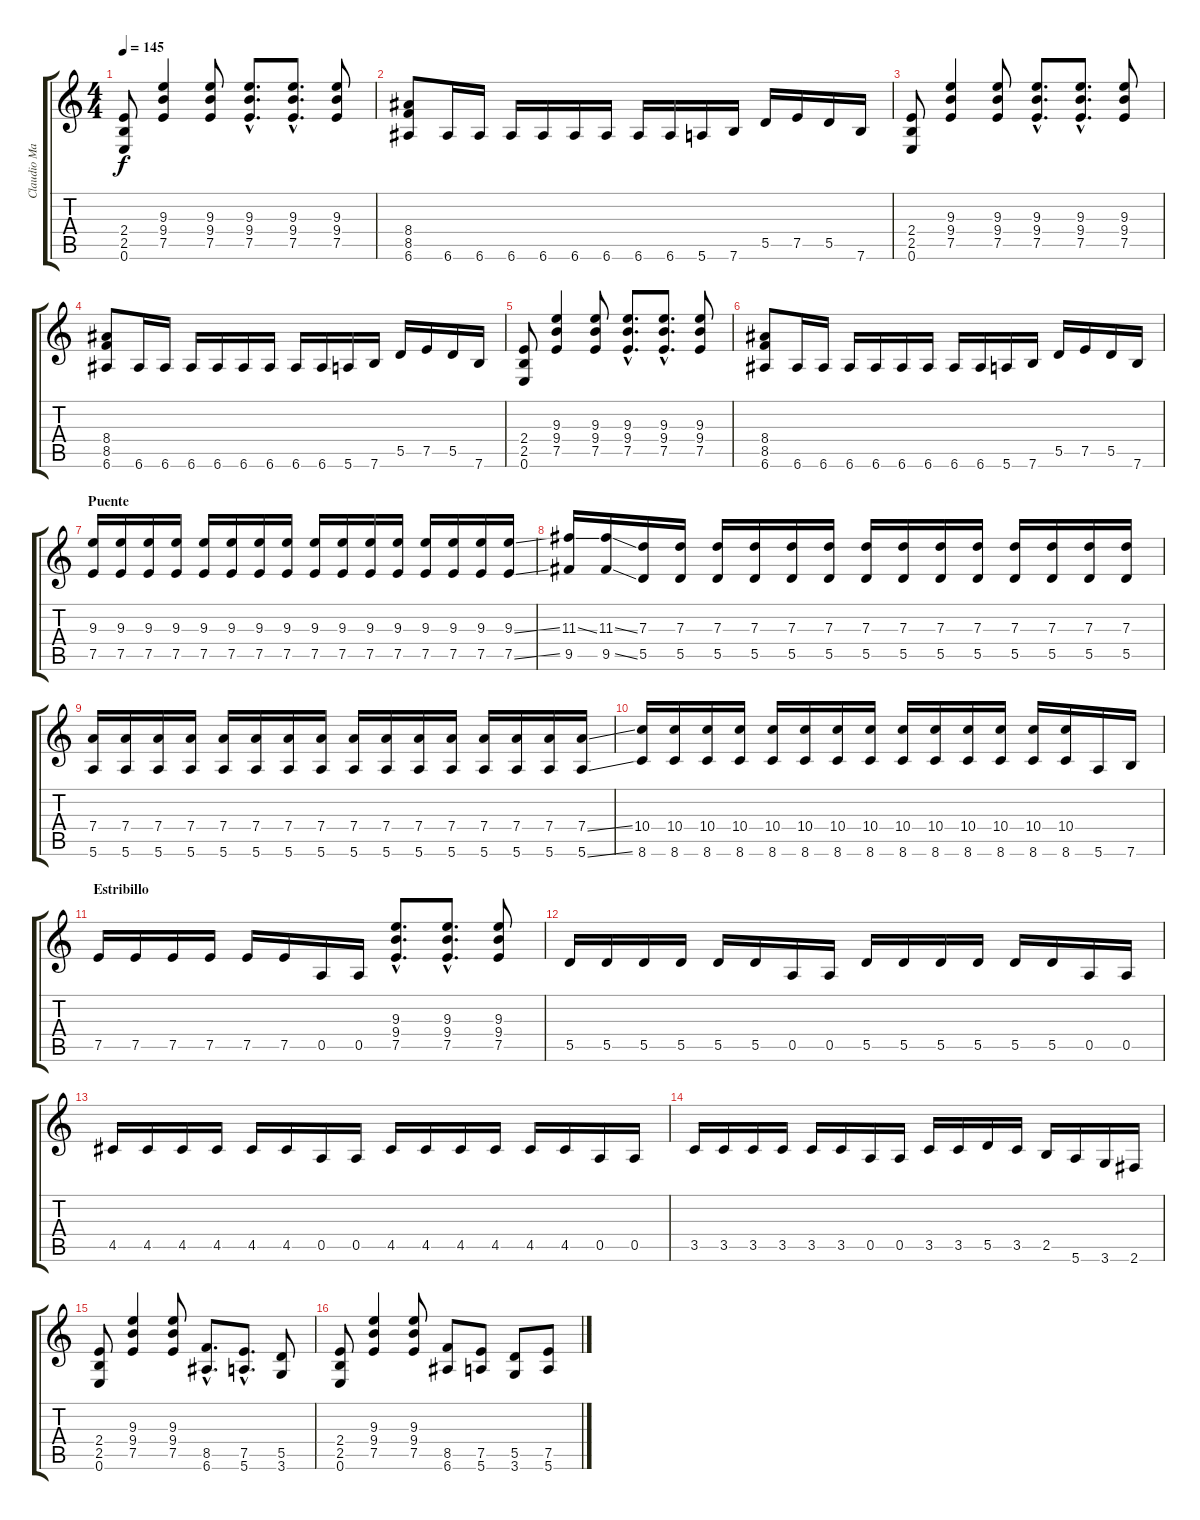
\track ("Claudio Marciello (Gtr 1)" "Claudio Ma") {instrument distortionguitar}
\staff {score tabs}
\tuning (E4 B3 G3 D3 A2 E2) {hide}
\ts (4 4)
\tempo 145
\clef g2
\ks c
(2.4 2.5 0.6).8{dy f} (9.3 9.4 7.5).4 (9.3 9.4 7.5).8 (9.3{hac} 9.4{hac} 7.5{hac}).8{d} (9.3{hac} 9.4{hac} 7.5{hac}).8{d} (9.3 9.4 7.5).8 |
(8.4 8.5 6.6).8 6.6.16 6.6.16 6.6.16 6.6.16 6.6.16 6.6.16 6.6.16 6.6.16 5.6.16 7.6.16 5.5.16 7.5.16 5.5.16 7.6.16 |
(2.4 2.5 0.6).8 (9.3 9.4 7.5).4 (9.3 9.4 7.5).8 (9.3{hac} 9.4{hac} 7.5{hac}).8{d} (9.3{hac} 9.4{hac} 7.5{hac}).8{d} (9.3 9.4 7.5).8 |
(8.4 8.5 6.6).8 6.6.16 6.6.16 6.6.16 6.6.16 6.6.16 6.6.16 6.6.16 6.6.16 5.6.16 7.6.16 5.5.16 7.5.16 5.5.16 7.6.16 |
(2.4 2.5 0.6).8 (9.3 9.4 7.5).4 (9.3 9.4 7.5).8 (9.3{hac} 9.4{hac} 7.5{hac}).8{d} (9.3{hac} 9.4{hac} 7.5{hac}).8{d} (9.3 9.4 7.5).8 |
(8.4 8.5 6.6).8 6.6.16 6.6.16 6.6.16 6.6.16 6.6.16 6.6.16 6.6.16 6.6.16 5.6.16 7.6.16 5.5.16 7.5.16 5.5.16 7.6.16 |
\section ("" "Puente")
(9.3 7.5).16 (9.3 7.5).16 (9.3 7.5).16 (9.3 7.5).16 (9.3 7.5).16 (9.3 7.5).16 (9.3 7.5).16 (9.3 7.5).16 (9.3 7.5).16 (9.3 7.5).16 (9.3 7.5).16 (9.3 7.5).16 (9.3 7.5).16 (9.3 7.5).16 (9.3 7.5).16 (9.3{ss} 7.5{ss}).16 |
(11.3{ss} 9.5).16 (11.3{ss} 9.5{ss}).16 (7.3 5.5).16 (7.3 5.5).16 (7.3 5.5).16 (7.3 5.5).16 (7.3 5.5).16 (7.3 5.5).16 (7.3 5.5).16 (7.3 5.5).16 (7.3 5.5).16 (7.3 5.5).16 (7.3 5.5).16 (7.3 5.5).16 (7.3 5.5).16 (7.3 5.5).16 |
(7.4 5.6).16 (7.4 5.6).16 (7.4 5.6).16 (7.4 5.6).16 (7.4 5.6).16 (7.4 5.6).16 (7.4 5.6).16 (7.4 5.6).16 (7.4 5.6).16 (7.4 5.6).16 (7.4 5.6).16 (7.4 5.6).16 (7.4 5.6).16 (7.4 5.6).16 (7.4 5.6).16 (7.4{ss} 5.6{ss}).16 |
(10.4 8.6).16 (10.4 8.6).16 (10.4 8.6).16 (10.4 8.6).16 (10.4 8.6).16 (10.4 8.6).16 (10.4 8.6).16 (10.4 8.6).16 (10.4 8.6).16 (10.4 8.6).16 (10.4 8.6).16 (10.4 8.6).16 (10.4 8.6).16 (10.4 8.6).16 5.6.16 7.6.16 |
\section ("" "Estribillo")
7.5.16 7.5.16 7.5.16 7.5.16 7.5.16 7.5.16 0.5.16 0.5.16 (9.3{hac} 9.4{hac} 7.5{hac}).8{d} (9.3{hac} 9.4{hac} 7.5{hac}).8{d} (9.3 9.4 7.5).8 |
5.5.16 5.5.16 5.5.16 5.5.16 5.5.16 5.5.16 0.5.16 0.5.16 5.5.16 5.5.16 5.5.16 5.5.16 5.5.16 5.5.16 0.5.16 0.5.16 |
4.5.16 4.5.16 4.5.16 4.5.16 4.5.16 4.5.16 0.5.16 0.5.16 4.5.16 4.5.16 4.5.16 4.5.16 4.5.16 4.5.16 0.5.16 0.5.16 |
3.5.16 3.5.16 3.5.16 3.5.16 3.5.16 3.5.16 0.5.16 0.5.16 3.5.16 3.5.16 5.5.16 3.5.16 2.5.16 5.6.16 3.6.16 2.6.16 |
(2.4 2.5 0.6).8 (9.3 9.4 7.5).4 (9.3 9.4 7.5).8 (8.5{hac} 6.6{hac}).8{d} (7.5{hac} 5.6{hac}).8{d} (5.5 3.6).8 |
(2.4 2.5 0.6).8 (9.3 9.4 7.5).4 (9.3 9.4 7.5).8 (8.5 6.6).8 (7.5 5.6).8 (5.5 3.6).8 (7.5 5.6).8
